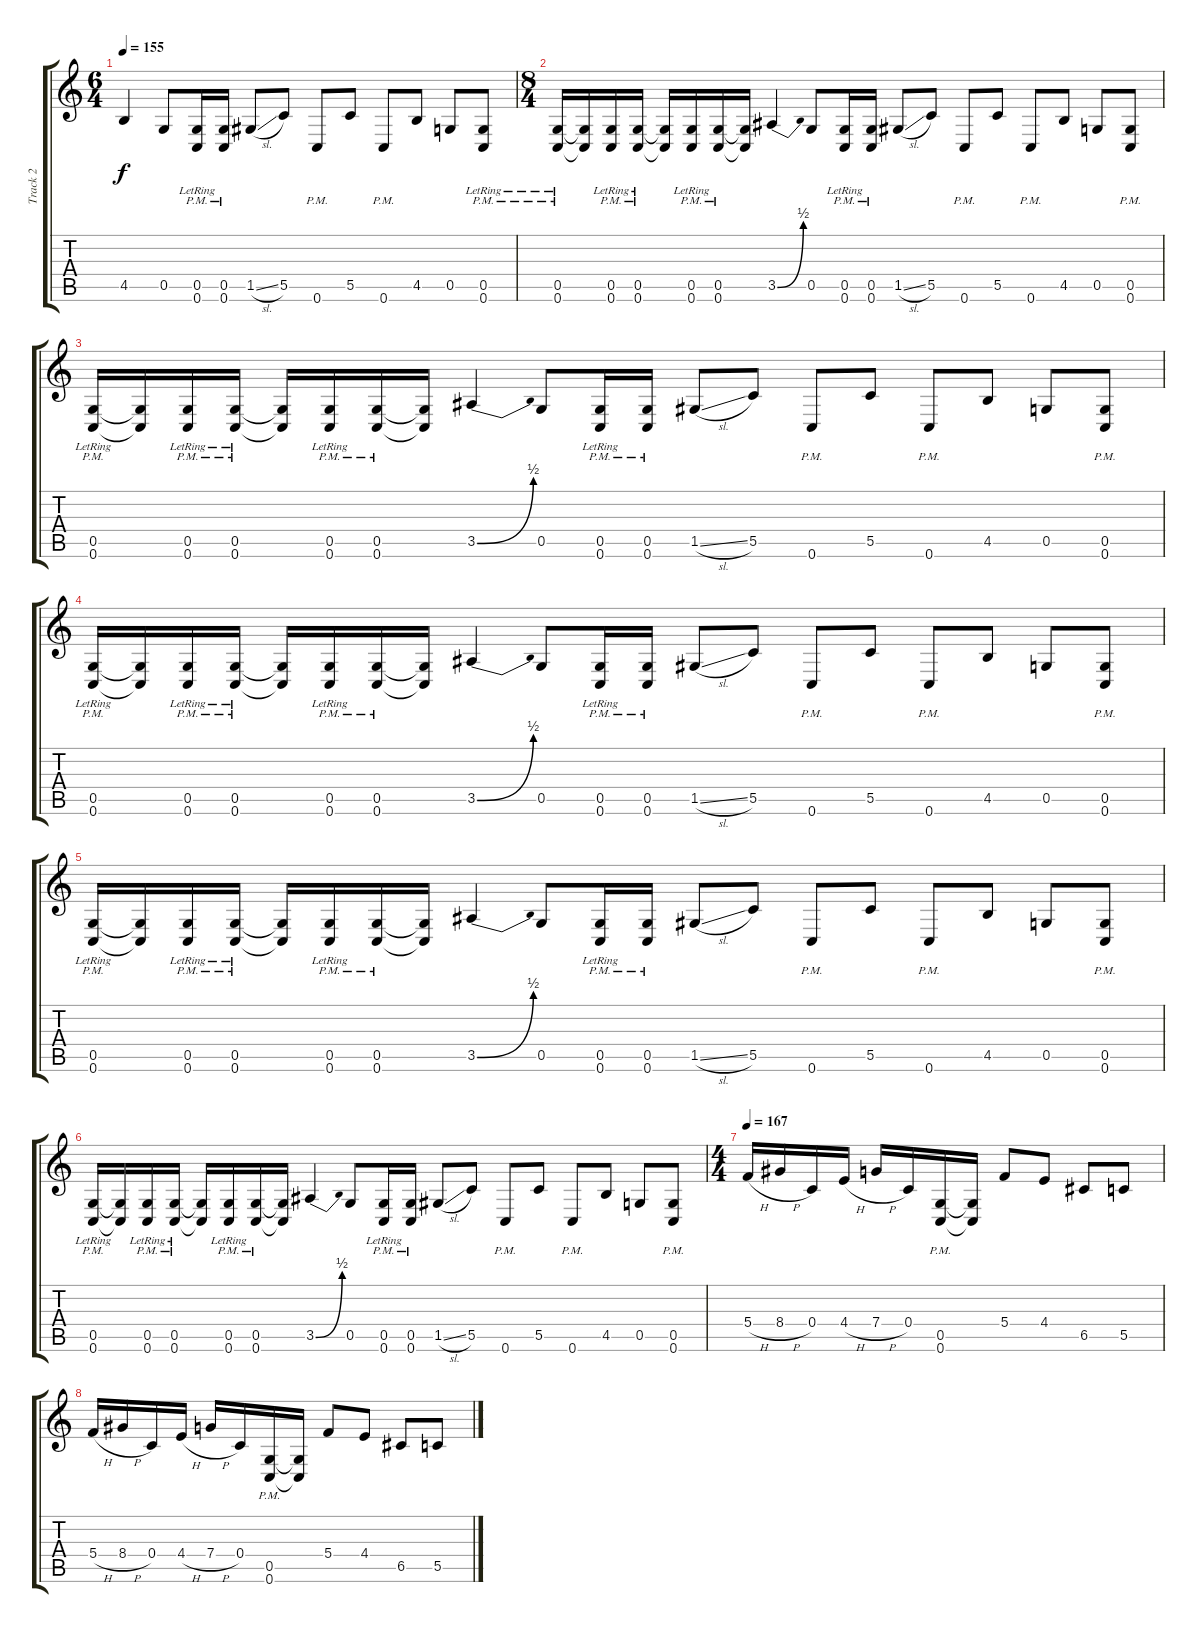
\track ("Track 2" "Track 2") {instrument overdrivenguitar}
\staff {score tabs}
\tuning (D4 A3 F3 C3 G2 C2) {hide}
\ts (6 4)
\tempo 155
\clef g2
\ks c
4.5.4{dy f} 0.5.8 (0.5{pm lr} 0.6{pm lr}).16 (0.5{pm} 0.6{pm}).16 1.5{sl}.8 5.5.8 0.6{pm}.8 5.5.8 0.6{pm}.8 4.5.8 0.5.8 (0.5{pm lr} 0.6{pm lr}).8 |
\ts (8 4)
(0.5{pm lr} 0.6{pm lr}).16 (0.5{t} 0.6{t}).16 (0.5{pm lr} 0.6{pm lr}).16 (0.5{pm lr} 0.6{pm lr}).16 (0.5{t} 0.6{t}).16 (0.5{pm lr} 0.6{pm lr}).16 (0.5{pm} 0.6{pm}).16 (0.5{t} 0.6{t}).16 3.5{be (bend 0 0 60 2)}.4 0.5.8 (0.5{pm lr} 0.6{pm lr}).16 (0.5{pm} 0.6{pm}).16 1.5{sl}.8 5.5.8 0.6{pm}.8 5.5.8 0.6{pm}.8 4.5.8 0.5.8 (0.5{pm} 0.6{pm}).8 |
(0.5{pm lr} 0.6{pm lr}).16 (0.5{t} 0.6{t}).16 (0.5{pm lr} 0.6{pm lr}).16 (0.5{pm lr} 0.6{pm lr}).16 (0.5{t} 0.6{t}).16 (0.5{pm lr} 0.6{pm lr}).16 (0.5{pm} 0.6{pm}).16 (0.5{t} 0.6{t}).16 3.5{be (bend 0 0 60 2)}.4 0.5.8 (0.5{pm lr} 0.6{pm lr}).16 (0.5{pm} 0.6{pm}).16 1.5{sl}.8 5.5.8 0.6{pm}.8 5.5.8 0.6{pm}.8 4.5.8 0.5.8 (0.5{pm} 0.6{pm}).8 |
(0.5{pm lr} 0.6{pm lr}).16 (0.5{t} 0.6{t}).16 (0.5{pm lr} 0.6{pm lr}).16 (0.5{pm lr} 0.6{pm lr}).16 (0.5{t} 0.6{t}).16 (0.5{pm lr} 0.6{pm lr}).16 (0.5{pm} 0.6{pm}).16 (0.5{t} 0.6{t}).16 3.5{be (bend 0 0 60 2)}.4 0.5.8 (0.5{pm lr} 0.6{pm lr}).16 (0.5{pm} 0.6{pm}).16 1.5{sl}.8 5.5.8 0.6{pm}.8 5.5.8 0.6{pm}.8 4.5.8 0.5.8 (0.5{pm} 0.6{pm}).8 |
(0.5{pm lr} 0.6{pm lr}).16 (0.5{t} 0.6{t}).16 (0.5{pm lr} 0.6{pm lr}).16 (0.5{pm lr} 0.6{pm lr}).16 (0.5{t} 0.6{t}).16 (0.5{pm lr} 0.6{pm lr}).16 (0.5{pm} 0.6{pm}).16 (0.5{t} 0.6{t}).16 3.5{be (bend 0 0 60 2)}.4 0.5.8 (0.5{pm lr} 0.6{pm lr}).16 (0.5{pm} 0.6{pm}).16 1.5{sl}.8 5.5.8 0.6{pm}.8 5.5.8 0.6{pm}.8 4.5.8 0.5.8 (0.5{pm} 0.6{pm}).8 |
(0.5{pm lr} 0.6{pm lr}).16 (0.5{t} 0.6{t}).16 (0.5{pm lr} 0.6{pm lr}).16 (0.5{pm lr} 0.6{pm lr}).16 (0.5{t} 0.6{t}).16 (0.5{pm lr} 0.6{pm lr}).16 (0.5{pm} 0.6{pm}).16 (0.5{t} 0.6{t}).16 3.5{be (bend 0 0 60 2)}.4 0.5.8 (0.5{pm lr} 0.6{pm lr}).16 (0.5{pm} 0.6{pm}).16 1.5{sl}.8 5.5.8 0.6{pm}.8 5.5.8 0.6{pm}.8 4.5.8 0.5.8 (0.5{pm} 0.6{pm}).8 |
\ts (4 4)
\tempo 167
5.4{h}.16 8.4{h}.16 0.4.16 4.4{h}.16 7.4{h}.16 0.4.16 (0.5{pm} 0.6{pm}).16 (0.5{t} 0.6{t}).16 5.4.8 4.4.8 6.5.8 5.5.8 |
5.4{h}.16 8.4{h}.16 0.4.16 4.4{h}.16 7.4{h}.16 0.4.16 (0.5{pm} 0.6{pm}).16 (0.5{t} 0.6{t}).16 5.4.8 4.4.8 6.5.8 5.5.8
